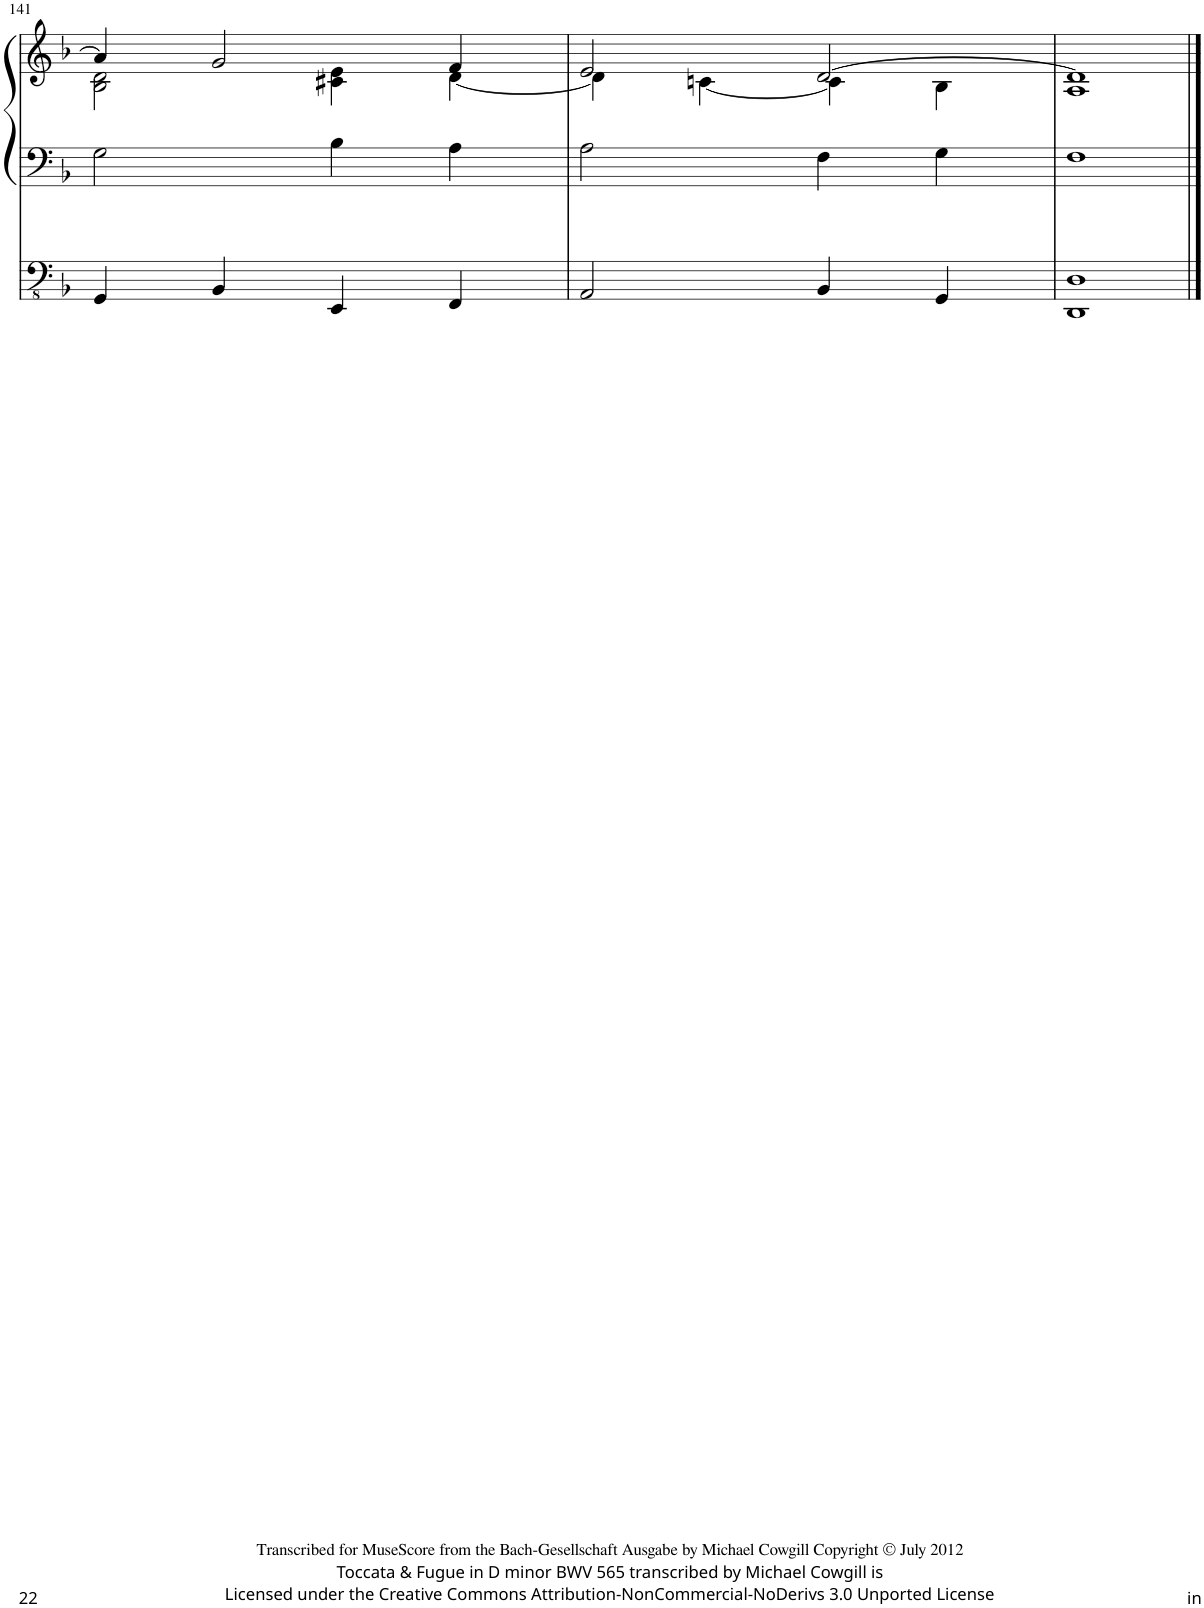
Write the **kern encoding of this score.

**kern	**kern	**kern
*part1	*part1	*part1
*staff3	*staff2	*staff1
*I"Organ	*	*
!!LO:PB:g=z
*clefFv4	*clefF4	*clefG2
*Trd1c2	*Trd1c2	*Trd1c2
*k[b-]	*k[b-]	*k[b-]
*M4/4	*M4/4	*M4/4
=141	=141	=141
*	*	*^
4GGG/	2G\	4a/]	2B-\ 2d\
4BBB-/	.	2g/	.
4EEE/	4B-\	.	4c#X\ 4e\
4FFF/	4A\	4f/	[4d\
=142	=142	=142	=142
2AAA/	2A\	2e/	4d\]
.	.	.	[4cn\
4BBB-/	4F\	[2d/	4c\]
4GGG/	4G\	.	4B-\
=143	=143	=143	=143
1DDD 1DD	1F	1d]	1A
*	*	*v	*v
==	==	==
*-	*-	*-
